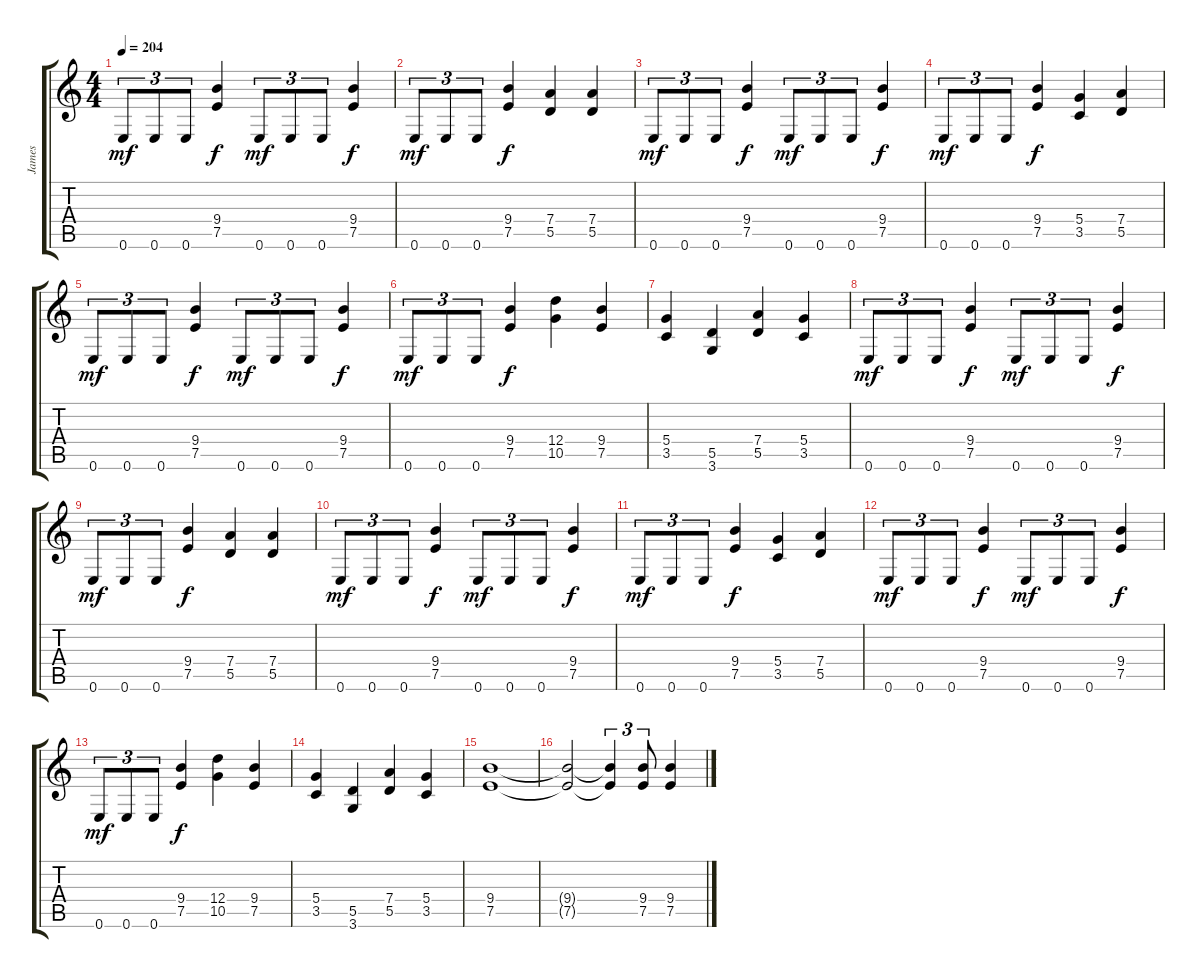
\track ("James" "James") {instrument distortionguitar}
\staff {score tabs}
\tuning (E4 B3 G3 D3 A2 E2) {hide}
\ts (4 4)
\tempo 204
\clef g2
\ks c
0.6.8{tu (3 2) dy mf} 0.6.8{tu (3 2)} 0.6.8{tu (3 2)} (9.4 7.5).4{dy f} 0.6.8{tu (3 2) dy mf} 0.6.8{tu (3 2)} 0.6.8{tu (3 2)} (9.4 7.5).4{dy f} |
0.6.8{tu (3 2) dy mf} 0.6.8{tu (3 2)} 0.6.8{tu (3 2)} (9.4 7.5).4{dy f} (7.4 5.5).4 (7.4 5.5).4 |
0.6.8{tu (3 2) dy mf} 0.6.8{tu (3 2)} 0.6.8{tu (3 2)} (9.4 7.5).4{dy f} 0.6.8{tu (3 2) dy mf} 0.6.8{tu (3 2)} 0.6.8{tu (3 2)} (9.4 7.5).4{dy f} |
0.6.8{tu (3 2) dy mf} 0.6.8{tu (3 2)} 0.6.8{tu (3 2)} (9.4 7.5).4{dy f} (5.4 3.5).4 (7.4 5.5).4 |
0.6.8{tu (3 2) dy mf} 0.6.8{tu (3 2)} 0.6.8{tu (3 2)} (9.4 7.5).4{dy f} 0.6.8{tu (3 2) dy mf} 0.6.8{tu (3 2)} 0.6.8{tu (3 2)} (9.4 7.5).4{dy f} |
0.6.8{tu (3 2) dy mf} 0.6.8{tu (3 2)} 0.6.8{tu (3 2)} (9.4 7.5).4{dy f} (12.4 10.5).4 (9.4 7.5).4 |
(5.4 3.5).4 (5.5 3.6).4 (7.4 5.5).4 (5.4 3.5).4 |
0.6.8{tu (3 2) dy mf} 0.6.8{tu (3 2)} 0.6.8{tu (3 2)} (9.4 7.5).4{dy f} 0.6.8{tu (3 2) dy mf} 0.6.8{tu (3 2)} 0.6.8{tu (3 2)} (9.4 7.5).4{dy f} |
0.6.8{tu (3 2) dy mf} 0.6.8{tu (3 2)} 0.6.8{tu (3 2)} (9.4 7.5).4{dy f} (7.4 5.5).4 (7.4 5.5).4 |
0.6.8{tu (3 2) dy mf} 0.6.8{tu (3 2)} 0.6.8{tu (3 2)} (9.4 7.5).4{dy f} 0.6.8{tu (3 2) dy mf} 0.6.8{tu (3 2)} 0.6.8{tu (3 2)} (9.4 7.5).4{dy f} |
0.6.8{tu (3 2) dy mf} 0.6.8{tu (3 2)} 0.6.8{tu (3 2)} (9.4 7.5).4{dy f} (5.4 3.5).4 (7.4 5.5).4 |
0.6.8{tu (3 2) dy mf} 0.6.8{tu (3 2)} 0.6.8{tu (3 2)} (9.4 7.5).4{dy f} 0.6.8{tu (3 2) dy mf} 0.6.8{tu (3 2)} 0.6.8{tu (3 2)} (9.4 7.5).4{dy f} |
0.6.8{tu (3 2) dy mf} 0.6.8{tu (3 2)} 0.6.8{tu (3 2)} (9.4 7.5).4{dy f} (12.4 10.5).4 (9.4 7.5).4 |
(5.4 3.5).4 (5.5 3.6).4 (7.4 5.5).4 (5.4 3.5).4 |
(9.4 7.5).1 |
(9.4{t} 7.5{t}).2 (9.4{t} 7.5{t}).4{tu (3 2)} (9.4 7.5).8{tu (3 2)} (9.4 7.5).4
